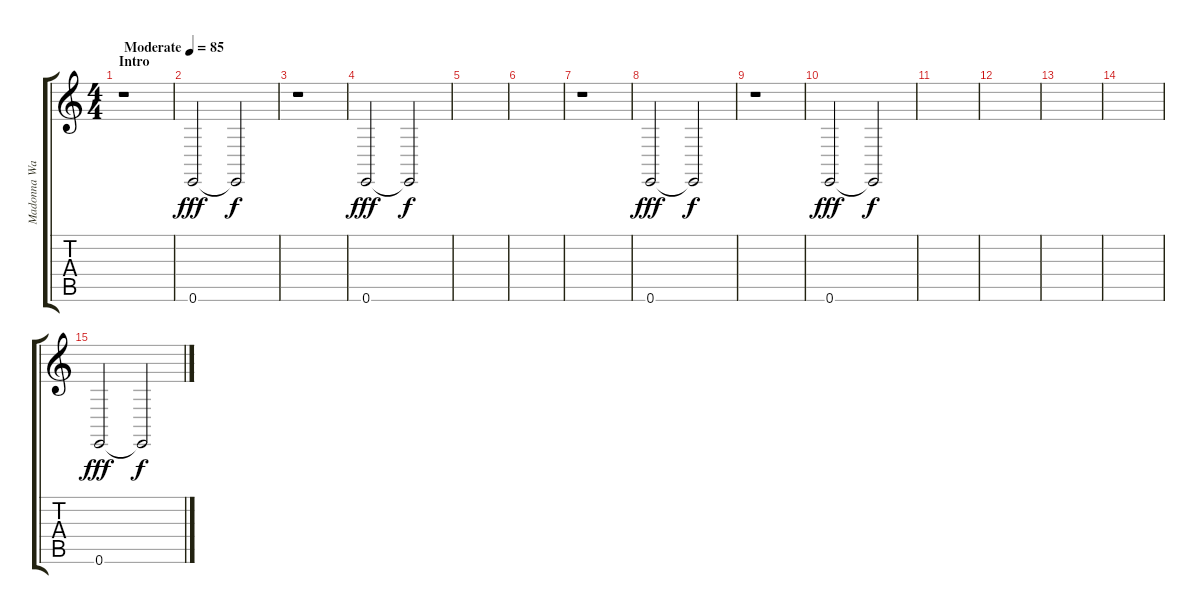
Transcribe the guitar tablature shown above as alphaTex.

\track ("Madonna Wayne Gacy" "Madonna Wa") {instrument electricpiano1}
\staff {score tabs}
\tuning (E4 B3 G3 D3 A2 E2) {hide}
\ts (4 4)
\section ("" "Intro")
\tempo (85 "Moderate")
\clef g2
\ks c
r.1{dy fff volume 0 instrument electricpiano1} |
0.6.2{volume 16} 0.6{t}.2{dy f volume 0} |
r.1{volume 0} |
0.6.2{dy fff volume 16} 0.6{t}.2{dy f volume 0} |
|
|
r.1{volume 0} |
0.6.2{dy fff volume 16} 0.6{t}.2{dy f volume 0} |
r.1{volume 0} |
0.6.2{dy fff volume 16} 0.6{t}.2{dy f volume 0} |
|
|
|
|
0.6.2{dy fff volume 16} 0.6{t}.2{dy f volume 0}
